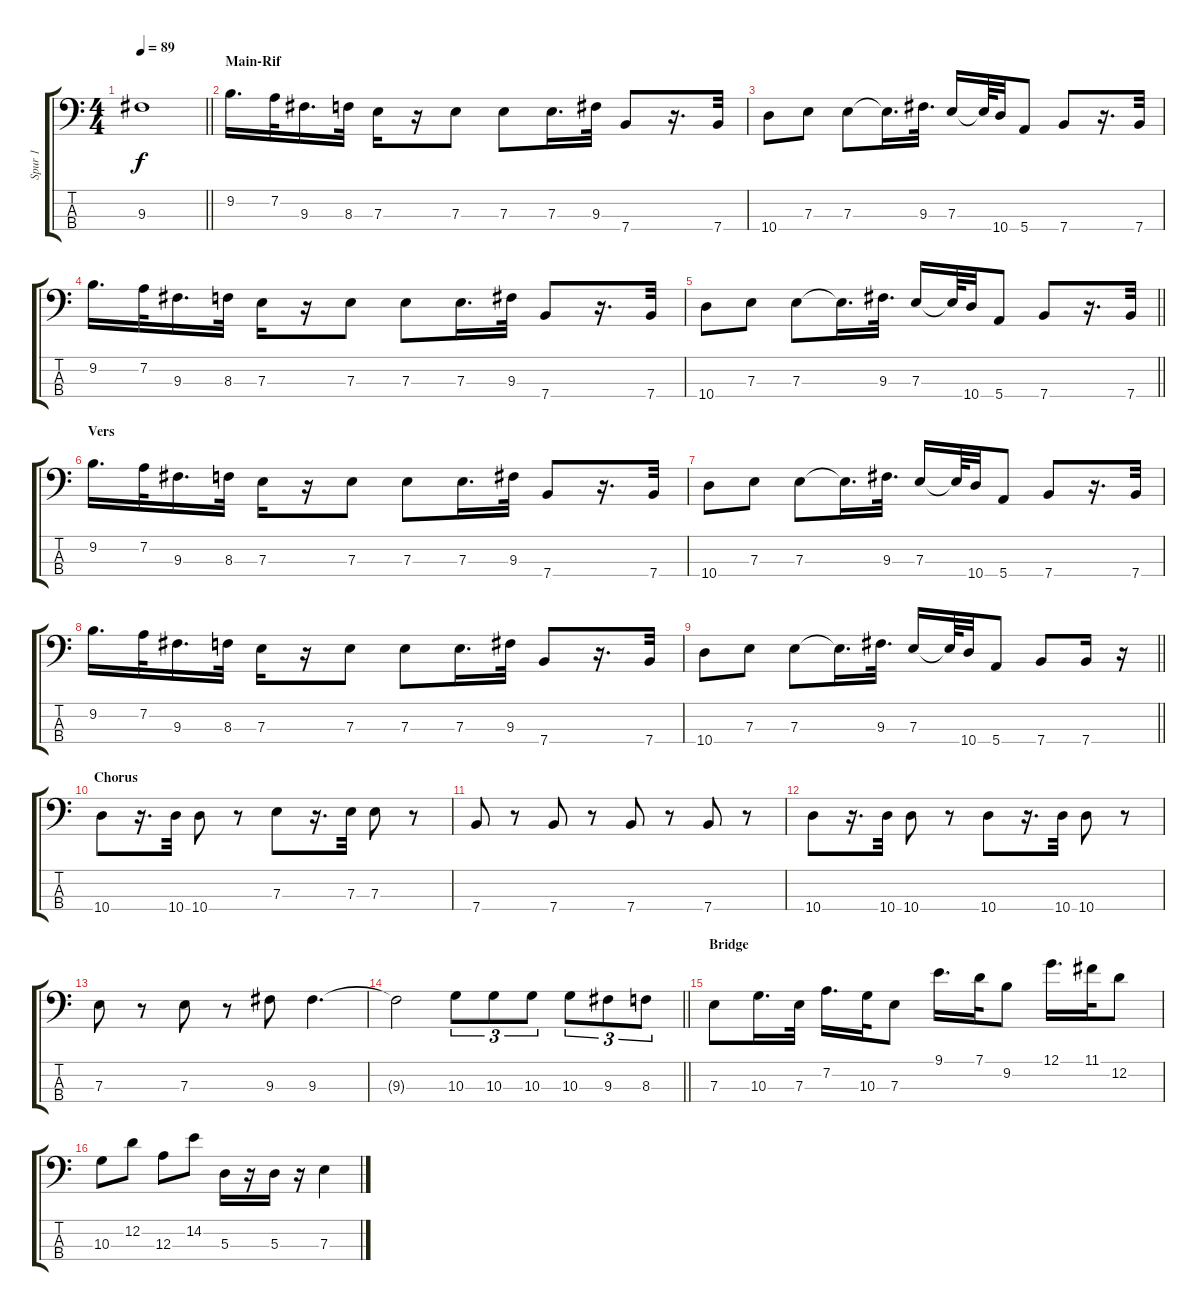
\track ("Spur 1" "Spur 1") {instrument electricbassfinger}
\staff {score tabs}
\tuning (G2 D2 A1 E1) {hide}
\ts (4 4)
\tempo 89
\clef f4
\barLineRight lightlight
\ks c
9.3{t}.1{dy f} |
\section ("" "Main-Rif")
9.2.16{d} 7.2.32 9.3.16{d} 8.3.32 7.3.16 r.16 7.3.8 7.3.8 7.3.16{d} 9.3.32 7.4.8 r.16{d} 7.4.32 |
10.4.8 7.3.8 7.3.8 7.3{t}.16{d} 9.3.32{d} 7.3.16 7.3{t}.64 10.4.32 5.4.8 7.4.8 r.16{d} 7.4.32 |
9.2.16{d} 7.2.32 9.3.16{d} 8.3.32 7.3.16 r.16 7.3.8 7.3.8 7.3.16{d} 9.3.32 7.4.8 r.16{d} 7.4.32 |
\barLineRight lightlight
10.4.8 7.3.8 7.3.8 7.3{t}.16{d} 9.3.32{d} 7.3.16 7.3{t}.64 10.4.32 5.4.8 7.4.8 r.16{d} 7.4.32 |
\section ("" "Vers")
9.2.16{d} 7.2.32 9.3.16{d} 8.3.32 7.3.16 r.16 7.3.8 7.3.8 7.3.16{d} 9.3.32 7.4.8 r.16{d} 7.4.32 |
10.4.8 7.3.8 7.3.8 7.3{t}.16{d} 9.3.32{d} 7.3.16 7.3{t}.64 10.4.32 5.4.8 7.4.8 r.16{d} 7.4.32 |
9.2.16{d} 7.2.32 9.3.16{d} 8.3.32 7.3.16 r.16 7.3.8 7.3.8 7.3.16{d} 9.3.32 7.4.8 r.16{d} 7.4.32 |
\barLineRight lightlight
10.4.8 7.3.8 7.3.8 7.3{t}.16{d} 9.3.32{d} 7.3.16 7.3{t}.64 10.4.32 5.4.8 7.4.8 7.4.16 r.16 |
\section ("" "Chorus")
10.4.8 r.16{d} 10.4.32 10.4.8 r.8 7.3.8 r.16{d} 7.3.32 7.3.8 r.8 |
7.4.8 r.8 7.4.8 r.8 7.4.8 r.8 7.4.8 r.8 |
10.4.8 r.16{d} 10.4.32 10.4.8 r.8 10.4.8 r.16{d} 10.4.32 10.4.8 r.8 |
7.3.8 r.8 7.3.8 r.8 9.3.8 9.3.4{d} |
\barLineRight lightlight
9.3{t}.2 10.3.8{tu (3 2)} 10.3.8{tu (3 2)} 10.3.8{tu (3 2)} 10.3.8{tu (3 2)} 9.3.8{tu (3 2)} 8.3.8{tu (3 2)} |
\section ("" "Bridge")
7.3.8 10.3.16{d} 7.3.32 7.2.16{d} 10.3.32 7.3.8 9.1.16{d} 7.1.32 9.2.8 12.1.16{d} 11.1.32 12.2.8 |
10.3.8 12.2.8 12.3.8 14.2.8 5.3.16 r.16 5.3.16 r.16 7.3.4
